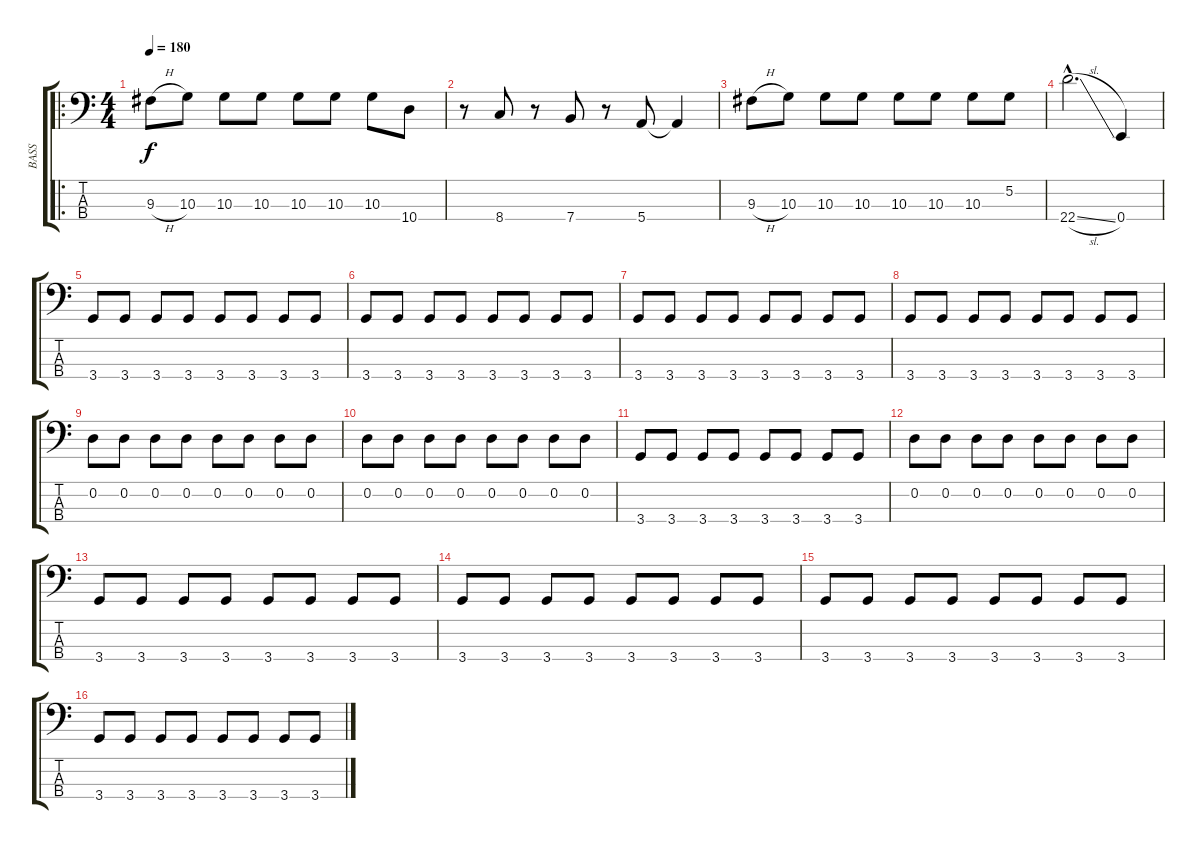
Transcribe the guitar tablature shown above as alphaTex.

\track ("BASS" "BASS") {instrument electricbassfinger}
\staff {score tabs}
\tuning (G2 D2 A1 E1) {hide}
\ro
\ts (4 4)
\tempo 180
\clef f4
\ks c
9.3{h}.8{dy f instrument electricbassfinger} 10.3.8 10.3.8 10.3.8 10.3.8 10.3.8 10.3.8 10.4.8 |
r.8 8.4.8 r.8 7.4.8 r.8 5.4.8 5.4{t}.4 |
9.3{h}.8 10.3.8 10.3.8 10.3.8 10.3.8 10.3.8 10.3.8 5.2.8 |
22.4{sl hac}.2{d} 0.4.4 |
3.4.8 3.4.8 3.4.8 3.4.8 3.4.8 3.4.8 3.4.8 3.4.8 |
3.4.8 3.4.8 3.4.8 3.4.8 3.4.8 3.4.8 3.4.8 3.4.8 |
3.4.8 3.4.8 3.4.8 3.4.8 3.4.8 3.4.8 3.4.8 3.4.8 |
3.4.8 3.4.8 3.4.8 3.4.8 3.4.8 3.4.8 3.4.8 3.4.8 |
0.2.8 0.2.8 0.2.8 0.2.8 0.2.8 0.2.8 0.2.8 0.2.8 |
0.2.8 0.2.8 0.2.8 0.2.8 0.2.8 0.2.8 0.2.8 0.2.8 |
3.4.8 3.4.8 3.4.8 3.4.8 3.4.8 3.4.8 3.4.8 3.4.8 |
0.2.8 0.2.8 0.2.8 0.2.8 0.2.8 0.2.8 0.2.8 0.2.8 |
3.4.8 3.4.8 3.4.8 3.4.8 3.4.8 3.4.8 3.4.8 3.4.8 |
3.4.8 3.4.8 3.4.8 3.4.8 3.4.8 3.4.8 3.4.8 3.4.8 |
3.4.8 3.4.8 3.4.8 3.4.8 3.4.8 3.4.8 3.4.8 3.4.8 |
3.4.8 3.4.8 3.4.8 3.4.8 3.4.8 3.4.8 3.4.8 3.4.8
